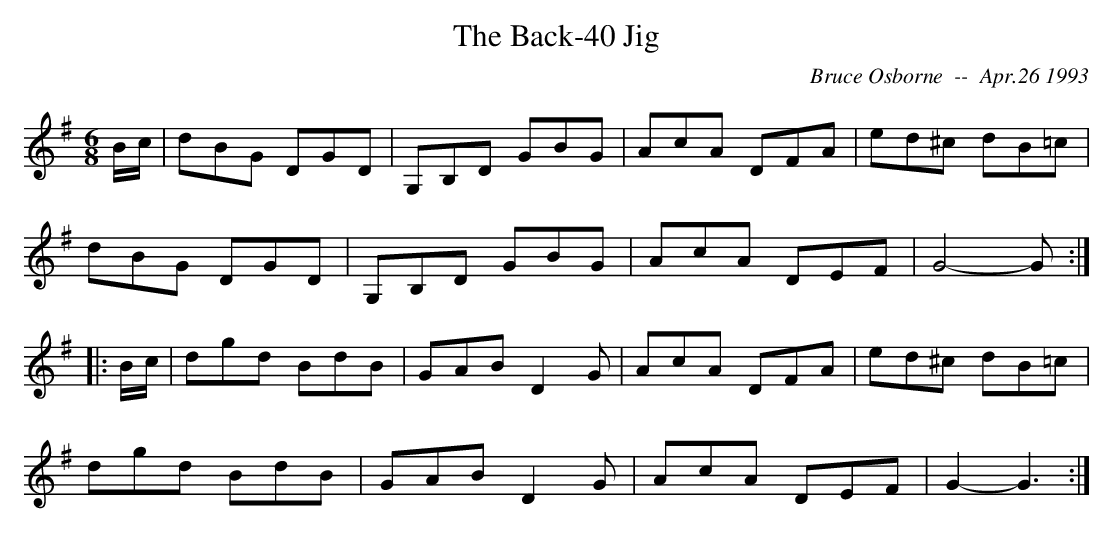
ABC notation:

X:1
T:The Back-40 Jig
C:Bruce Osborne  --  Apr.26 1993
M:6/8
L:1/8
K:G
B/c/|dBG DGD|G,B,D GBG|AcA DFA|ed^c dB=c|
dBG DGD|G,B,D GBG|AcA DEF|G4 -G:|
|:B/c/|dgd BdB|GAB D2 G|AcA DFA|ed^c dB=c|
dgd BdB|GAB D2 G|AcA DEF|G2 -G3:|
